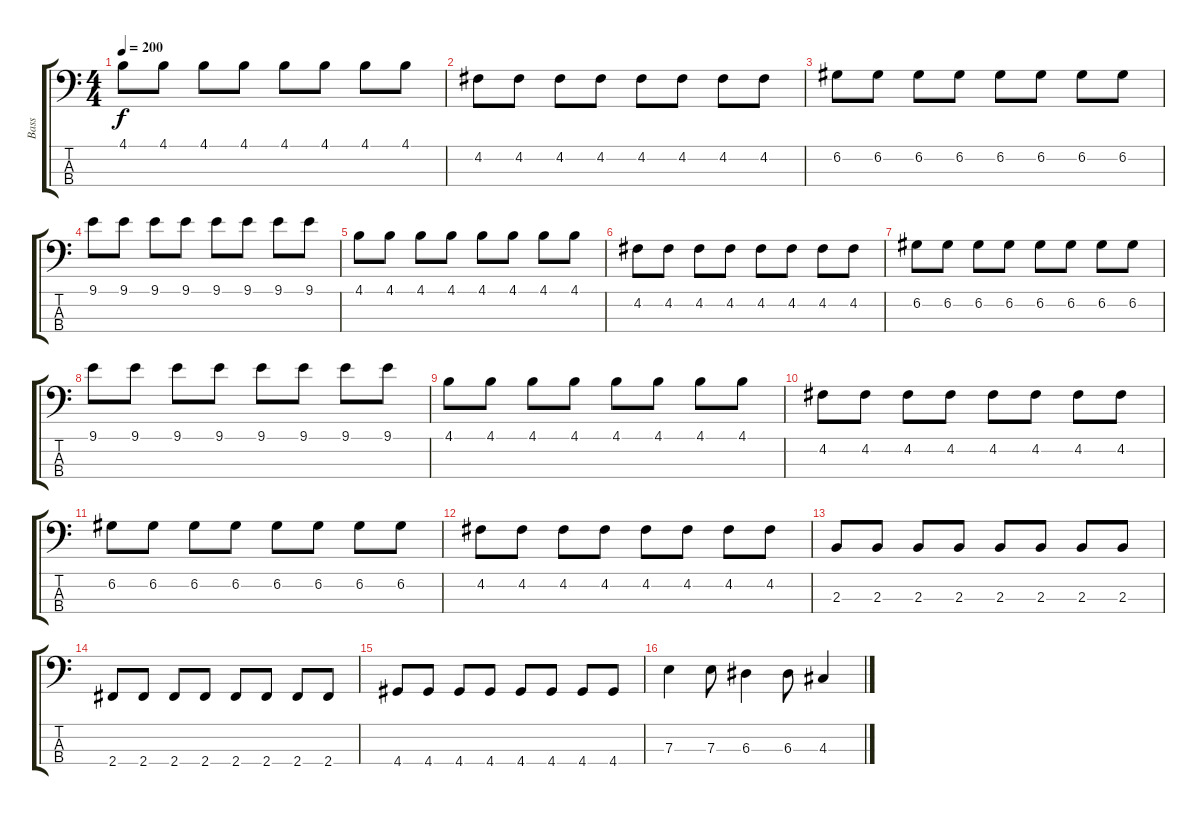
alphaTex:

\track ("Bass" "Bass") {instrument electricbasspick}
\staff {score tabs}
\tuning (G2 D2 A1 E1) {hide}
\ts (4 4)
\tempo 200
\clef f4
\ks c
4.1.8{dy f} 4.1.8 4.1.8 4.1.8 4.1.8 4.1.8 4.1.8 4.1.8 |
4.2.8 4.2.8 4.2.8 4.2.8 4.2.8 4.2.8 4.2.8 4.2.8 |
6.2.8 6.2.8 6.2.8 6.2.8 6.2.8 6.2.8 6.2.8 6.2.8 |
9.1.8 9.1.8 9.1.8 9.1.8 9.1.8 9.1.8 9.1.8 9.1.8 |
4.1.8 4.1.8 4.1.8 4.1.8 4.1.8 4.1.8 4.1.8 4.1.8 |
4.2.8 4.2.8 4.2.8 4.2.8 4.2.8 4.2.8 4.2.8 4.2.8 |
6.2.8 6.2.8 6.2.8 6.2.8 6.2.8 6.2.8 6.2.8 6.2.8 |
9.1.8 9.1.8 9.1.8 9.1.8 9.1.8 9.1.8 9.1.8 9.1.8 |
4.1.8 4.1.8 4.1.8 4.1.8 4.1.8 4.1.8 4.1.8 4.1.8 |
4.2.8 4.2.8 4.2.8 4.2.8 4.2.8 4.2.8 4.2.8 4.2.8 |
6.2.8 6.2.8 6.2.8 6.2.8 6.2.8 6.2.8 6.2.8 6.2.8 |
4.2.8 4.2.8 4.2.8 4.2.8 4.2.8 4.2.8 4.2.8 4.2.8 |
2.3.8 2.3.8 2.3.8 2.3.8 2.3.8 2.3.8 2.3.8 2.3.8 |
2.4.8 2.4.8 2.4.8 2.4.8 2.4.8 2.4.8 2.4.8 2.4.8 |
4.4.8 4.4.8 4.4.8 4.4.8 4.4.8 4.4.8 4.4.8 4.4.8 |
7.3.4 7.3.8 6.3.4 6.3.8 4.3.4
